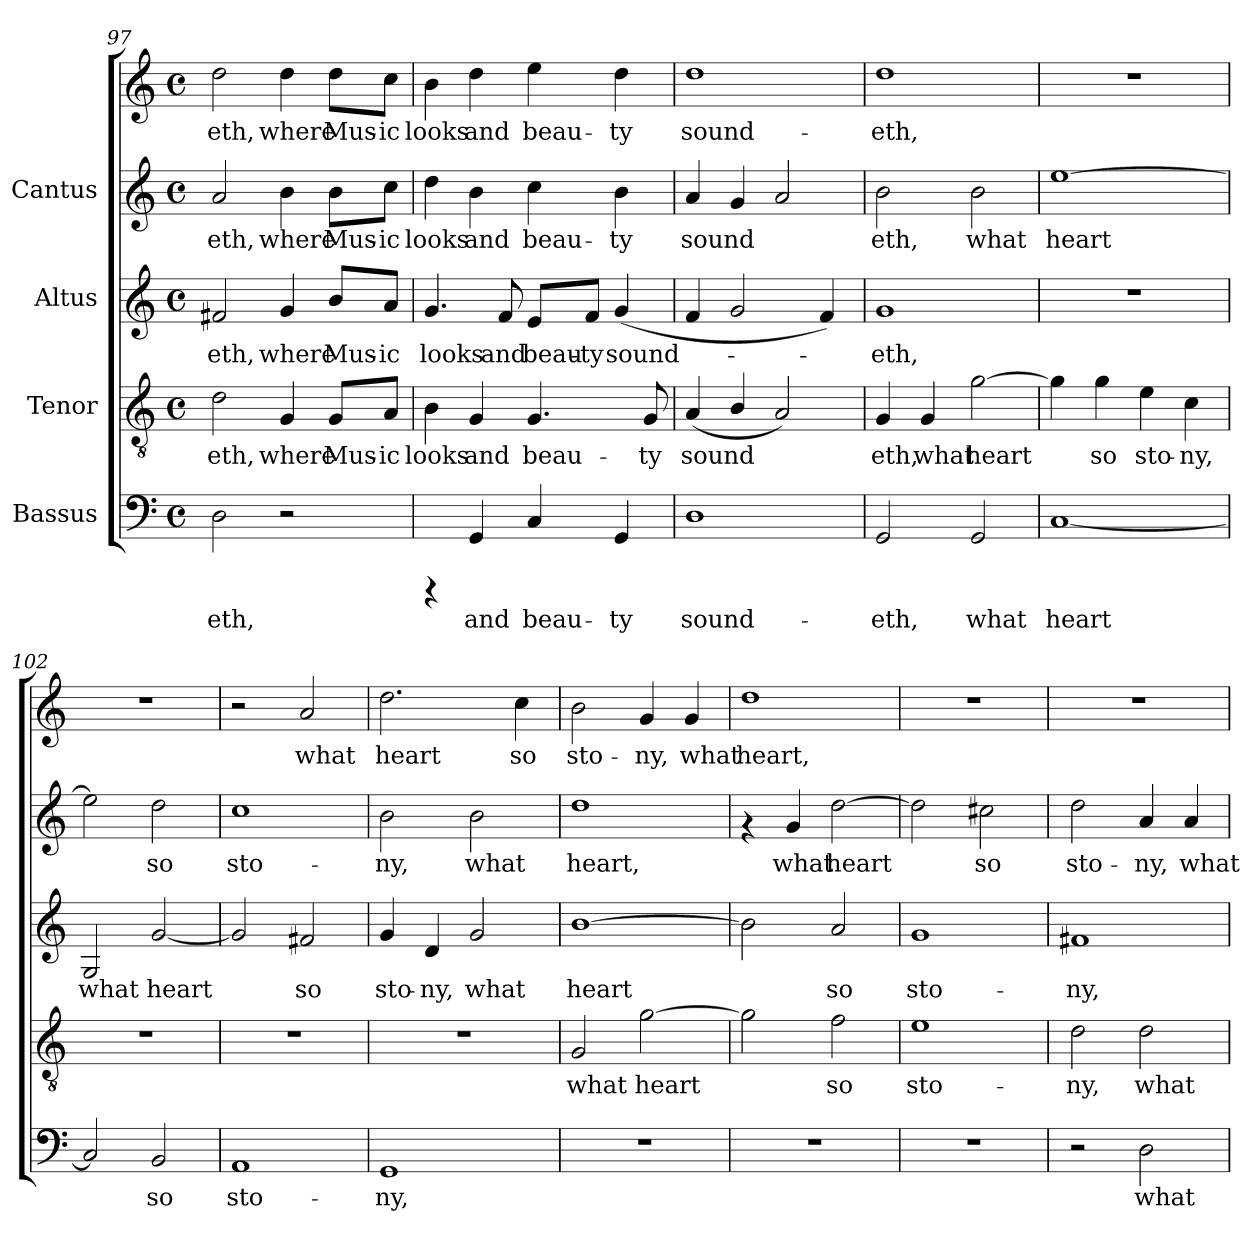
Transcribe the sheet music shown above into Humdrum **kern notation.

**kern	**text	**kern	**text	**kern	**text	**kern	**text	**kern	**text
*part4	*part4	*part3	*part3	*part2	*part2	*part1	*part1	*part1	*part1
*staff5	*staff5	*staff4	*staff4	*staff3	*staff3	*staff2	*staff2	*staff1	*staff1
*I"Bassus	*	*I"Tenor	*	*I"Altus	*	*I"Cantus	*	*	*
*clefF4	*	*clefGv2	*	*clefG2	*	*clefG2	*	*clefG2	*
*M4/4	*	*M4/4	*	*M4/4	*	*M4/4	*	*M4/4	*
*met(c)	*	*met(c)	*	*met(c)	*	*met(c)	*	*met(c)	*
=97	=97	=97	=97	=97	=97	=97	=97	=97	=97
!	!LO:LY:b:cj	!	!LO:LY:b:cj	!	!LO:LY:b:cj	!	!LO:LY:b:cj	!	!LO:LY:b:cj
2D\	-eth,	2d\	-eth,	2f#X/	-eth,	2a/	eth,	2dd\	-eth,
!	!	!	!LO:LY:b:cj	!	!LO:LY:b:cj	!	!LO:LY:b:cj	!	!LO:LY:b:cj
2r	.	4G/	where	4g/	where	4b\	where	4dd\	where
!	!	!	!LO:LY:b:cj	!	!LO:LY:b:cj	!	!LO:LY:b:cj	!	!LO:LY:b:cj
.	.	8G/L	Mus-	8b/L	Mus-	8b\L	Mus-	8dd\L	Mus-
!	!	!	!LO:LY:b:cj	!	!LO:LY:b:cj	!	!LO:LY:b:cj	!	!LO:LY:b:cj
.	.	8A/J	-ic	8a/J	-ic	8cc\J	-ic	8cc\J	-ic
!!LO:PB:g=z
=98	=98	=98	=98	=98	=98	=98	=98	=98	=98
!	!	!	!LO:LY:b:cj	!	!LO:LY:b:cj	!	!LO:LY:b:cj	!	!LO:LY:b:cj
4rCCC	.	4B\	looks	4.g/	looks	4dd\	looks	4b\	looks
!	!LO:LY:b:cj	!	!LO:LY:b:cj	!	!	!	!LO:LY:b:cj	!	!LO:LY:b:cj
4GG/	and	4G/	and	.	.	4b\	and	4dd\	and
!	!	!	!	!	!LO:LY:b:cj	!	!	!	!
.	.	.	.	8f/	and	.	.	.	.
!	!LO:LY:b:cj	!	!LO:LY:b:cj	!	!LO:LY:b:cj	!	!LO:LY:b:cj	!	!LO:LY:b:cj
4C/	beau-	4.G/	beau-	8e/L	beau-	4cc\	beau-	4ee\	beau-
!	!	!	!	!	!LO:LY:b:cj	!	!	!	!
.	.	.	.	8f/J	-ty	.	.	.	.
!	!LO:LY:b:cj	!	!	!	!LO:LY:b:cj	!	!LO:LY:b:cj	!	!LO:LY:b:cj
4GG/	-ty	.	.	(<4g/	sound-	4b\	-ty	4dd\	-ty
!	!	!	!LO:LY:b:cj	!	!	!	!	!	!
.	.	8G/	-ty	.	.	.	.	.	.
=99	=99	=99	=99	=99	=99	=99	=99	=99	=99
!	!LO:LY:b:cj	!	!LO:LY:b:cj	!	!	!	!LO:LY:b:cj	!	!LO:LY:b:cj
1D	sound-	(<4A/	sound-	4f/	.	4a/	-sound-	1dd	sound-
!	!	!	!LO:LY:b:cj	!	!	!	!LO:LY:b:cj	!	!
.	.	4B/	--	2g/	.	4g/	--	.	.
!	!	!	!LO:LY:b:cj	!	!	!	!LO:LY:b:cj	!	!
.	.	2A/)	--	.	.	2a/	--	.	.
.	.	.	.	4f/)	.	.	.	.	.
=100	=100	=100	=100	=100	=100	=100	=100	=100	=100
!	!LO:LY:b:cj	!	!LO:LY:b:cj	!	!LO:LY:b:cj	!	!LO:LY:b:cj	!	!LO:LY:b:cj
2GG/	-eth,	4G/	-eth,	1g	-eth,	2b\	eth,	1dd	-eth,
!	!	!	!LO:LY:b:cj	!	!	!	!	!	!
.	.	4G/	what	.	.	.	.	.	.
!	!LO:LY:b:cj	!	!LO:LY:b:cj	!	!	!	!LO:LY:b:cj	!	!
2GG/	what	[>2g\	heart	.	.	2b\	what	.	.
=101	=101	=101	=101	=101	=101	=101	=101	=101	=101
!	!LO:LY:b:cj	!	!LO:LY:b:cj	!	!	!	!LO:LY:b:cj	!	!
[<1C	heart	4g\]	.	1r	.	[>1ee	heart	1r	.
!	!	!	!LO:LY:b:cj	!	!	!	!	!	!
.	.	4g\	so	.	.	.	.	.	.
!	!	!	!LO:LY:b:cj	!	!	!	!	!	!
.	.	4e\	sto-	.	.	.	.	.	.
!	!	!	!LO:LY:b:cj	!	!	!	!	!	!
.	.	4c\	-ny,	.	.	.	.	.	.
=102	=102	=102	=102	=102	=102	=102	=102	=102	=102
!	!LO:LY:b:cj	!	!	!	!LO:LY:b:cj	!	!LO:LY:b:cj	!	!
2C/]	.	1r	.	2G/	what	2ee\]	.	1r	.
!	!LO:LY:b:cj	!	!	!	!LO:LY:b:cj	!	!LO:LY:b:cj	!	!
2BB/	so	.	.	[<2g/	heart	2dd\	so	.	.
!!LO:LB:g=z
=103	=103	=103	=103	=103	=103	=103	=103	=103	=103
!	!LO:LY:b:cj	!	!	!	!LO:LY:b:cj	!	!LO:LY:b:cj	!	!
1AA	sto-	1r	.	2g/]	.	1cc	sto-	2r	.
!	!	!	!	!	!LO:LY:b:cj	!	!	!	!LO:LY:b:cj
.	.	.	.	2f#X/	so	.	.	2a/	what
=104	=104	=104	=104	=104	=104	=104	=104	=104	=104
!	!LO:LY:b:cj	!	!	!	!LO:LY:b:cj	!	!LO:LY:b:cj	!	!LO:LY:b:cj
1GG	-ny,	1r	.	4g/	sto-	2b\	ny,	2.dd\	-heart
!	!	!	!	!	!LO:LY:b:cj	!	!	!	!
.	.	.	.	4d/	-ny,	.	.	.	.
!	!	!	!	!	!LO:LY:b:cj	!	!LO:LY:b:cj	!	!
.	.	.	.	2g/	what	2b\	what	.	.
!	!	!	!	!	!	!	!	!	!LO:LY:b:cj
.	.	.	.	.	.	.	.	4cc\	so
=105	=105	=105	=105	=105	=105	=105	=105	=105	=105
!	!	!	!LO:LY:b:cj	!	!LO:LY:b:cj	!	!LO:LY:b:cj	!	!LO:LY:b:cj
1r	.	2G/	what	[>1b	heart	1dd	heart,	2b\	sto-
!	!	!	!LO:LY:b:cj	!	!	!	!	!	!LO:LY:b:cj
.	.	[>2g\	heart	.	.	.	.	4g/	-ny,
!	!	!	!	!	!	!	!	!	!LO:LY:b:cj
.	.	.	.	.	.	.	.	4g/	what
=106	=106	=106	=106	=106	=106	=106	=106	=106	=106
!	!	!	!LO:LY:b:cj	!	!LO:LY:b:cj	!	!	!	!LO:LY:b:cj
1r	.	2g\]	.	2b\]	.	4rf	.	1dd	heart,
!	!	!	!	!	!	!	!LO:LY:b:cj	!	!
.	.	.	.	.	.	4g/	what	.	.
!	!	!	!LO:LY:b:cj	!	!LO:LY:b:cj	!	!LO:LY:b:cj	!	!
.	.	2f\	so	2a/	so	[>2dd\	heart	.	.
=107	=107	=107	=107	=107	=107	=107	=107	=107	=107
!	!	!	!LO:LY:b:cj	!	!LO:LY:b:cj	!	!LO:LY:b:cj	!	!
1r	.	1e	sto-	1g	sto-	2dd\]	.	1r	.
!	!	!	!	!	!	!	!LO:LY:b:cj	!	!
.	.	.	.	.	.	2cc#X\	so	.	.
=108	=108	=108	=108	=108	=108	=108	=108	=108	=108
!	!	!	!LO:LY:b:cj	!	!LO:LY:b:cj	!	!LO:LY:b:cj	!	!
2r	.	2d\	-ny,	1f#X	-ny,	2dd\	sto-	1r	.
!	!LO:LY:b:cj	!	!LO:LY:b:cj	!	!	!	!LO:LY:b:cj	!	!
2D\	what	2d\	what	.	.	4a/	-ny,	.	.
!	!	!	!	!	!	!	!LO:LY:b:cj	!	!
.	.	.	.	.	.	4a/	what	.	.
=	=	=	=	=	=	=	=	=	=
*-	*-	*-	*-	*-	*-	*-	*-	*-	*-
